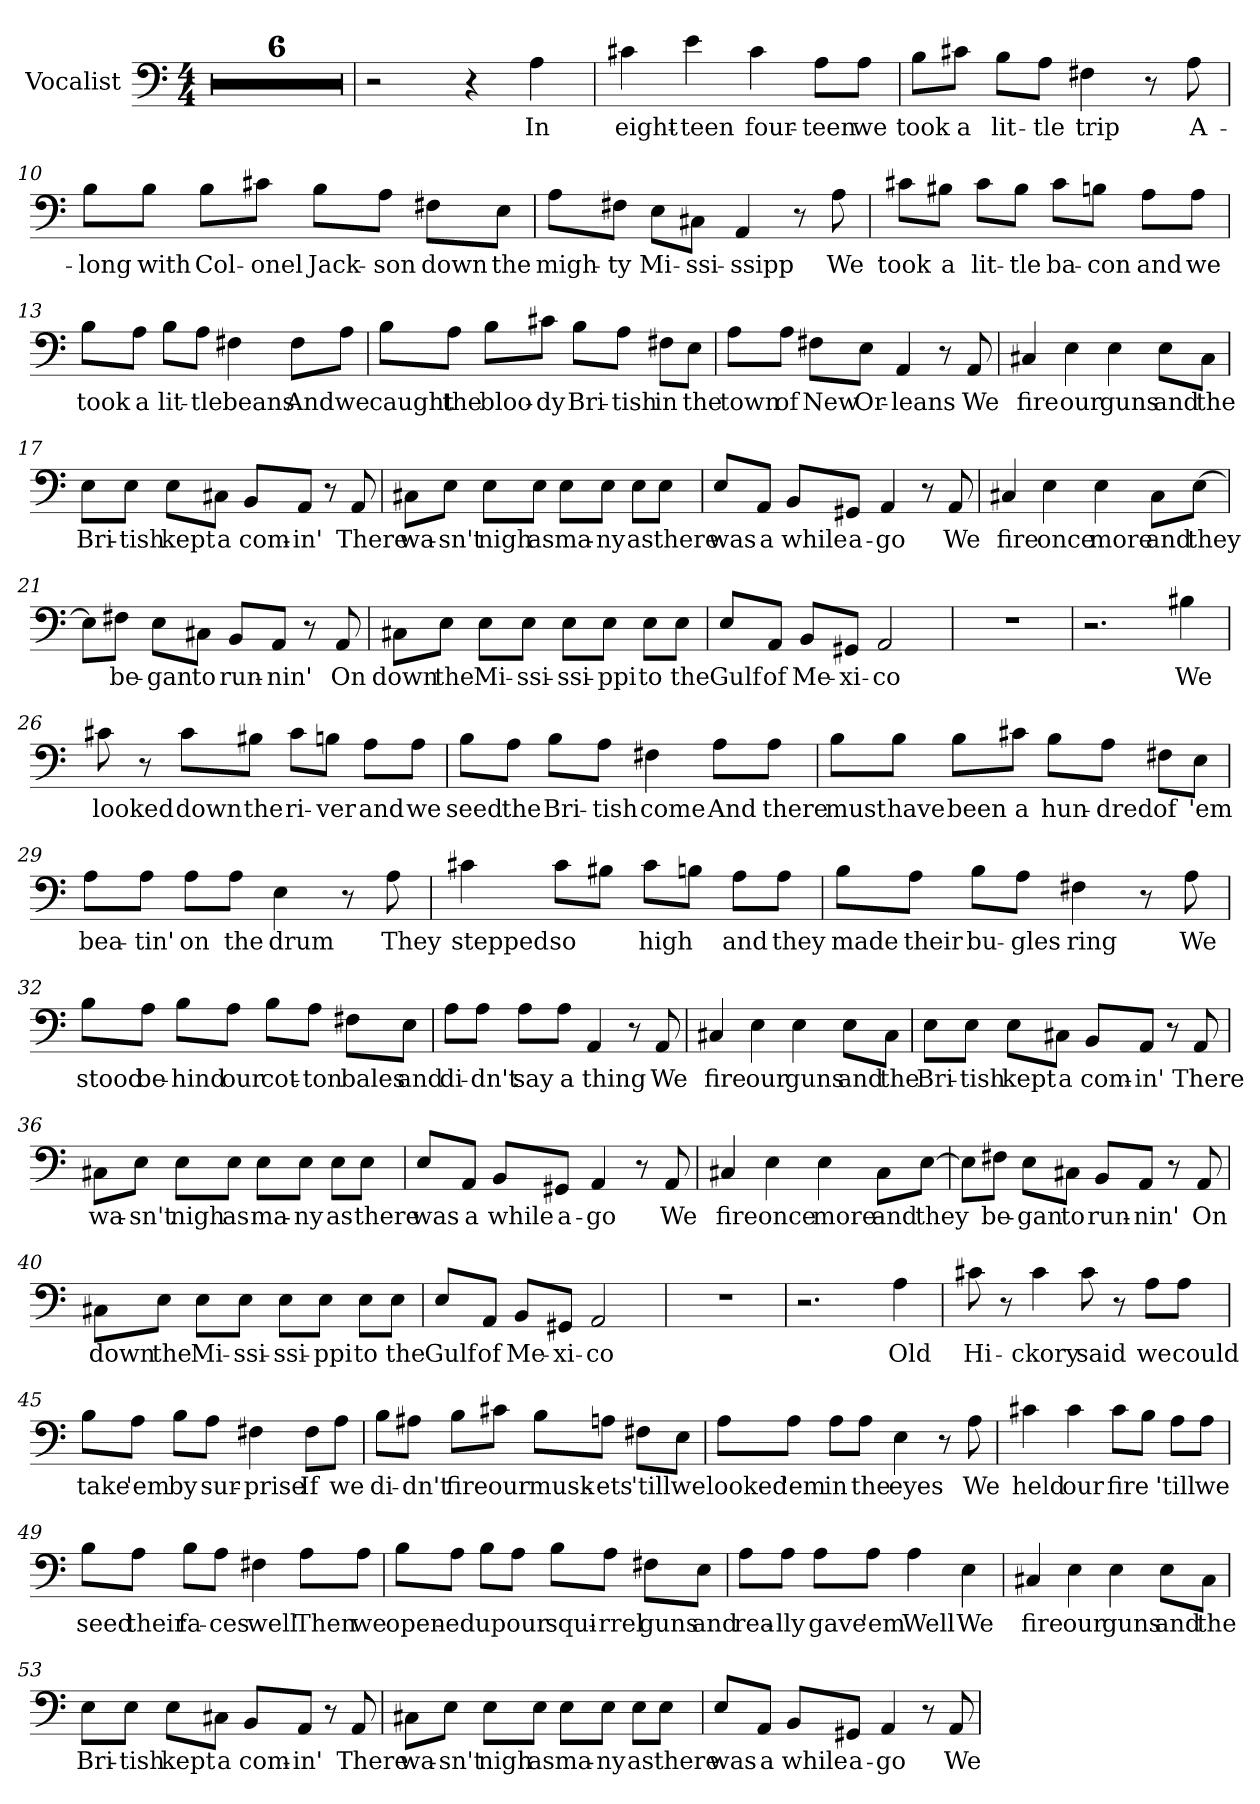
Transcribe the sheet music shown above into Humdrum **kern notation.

**kern	**text
*part1	*part1
*staff1	*staff1
*I"Vocalist	*
*clefF4	*
*M4/4	*
=1	=1
*clefF4	*
*M4/4	*
1r	.
=2	=2
1r	.
=3	=3
1r	.
=4	=4
1r	.
=5	=5
1r	.
=6	=6
1r	.
=7	=7
2r	.
4r	.
4A	In
=8	=8
4c#X	eight-
4e	-teen
4c#	four-
8A\L	-teen
8A\J	we
=9	=9
8B\L	took
8c#X\J	a
8B\L	lit-
8A\J	-tle
4F#X	trip
8r	.
8A	A-
=10	=10
8B\L	-long
8B\J	with
8B\L	Col-
8c#X\J	-onel
8B\L	Jack-
8A\J	-son
8F#X\L	down
8E\J	the
=11	=11
8A\L	migh-
8F#X\J	-ty
8E\L	Mi-
8C#X\J	-ssi-
4AA	-ssipp
8r	.
8A	We
=12	=12
8c#X\L	took
8B#X\J	a
8c#\L	lit-
8B#\J	-tle
8c#\L	ba-
8Bn\J	-con
8A\L	and
8A\J	we
=13	=13
8B\L	took
8A\J	a
8B\L	lit-
8A\J	-tle
4F#X	beans
8F#\L	And
8A\J	we
=14	=14
8B\L	caught
8A\J	the
8B\L	bloo-
8c#X\J	-dy
8B\L	Bri-
8A\J	-tish
8F#X\L	in
8E\J	the
=15	=15
8A\L	town
8A\J	of
8F#X\L	New
8E\J	Or-
4AA	-leans
8r	.
8AA	We
=16	=16
4C#X	fire
4E	our
4E	guns
8E\L	and
8C#\J	the
=17	=17
8E\L	Bri-
8E\J	-tish
8E\L	kept
8C#X\J	a
8BB/L	com-
8AA/J	-in'
8r	.
8AA	There
=18	=18
8C#X\L	wa-
8E\J	-sn't
8E\L	nigh
8E\J	as
8E\L	ma-
8E\J	-ny
8E\L	as
8E\J	there
=19	=19
8E/L	was
8AA/J	a
8BB/L	while
8GG#X/J	a-
4AA	-go
8r	.
8AA	We
=20	=20
4C#X	fire
4E	once
4E	more
8C#\L	and
[8E\J	they
=21	=21
8E\L]	_
8F#X\J	be-
8E\L	-gan
8C#X\J	to
8BB/L	run-
8AA/J	-nin'
8r	.
8AA	On
=22	=22
8C#X\L	down
8E\J	the
8E\L	Mi-
8E\J	-ssi-
8E\L	-ssi-
8E\J	-ppi
8E\L	to
8E\J	the
=23	=23
8E/L	Gulf
8AA/J	of
8BB/L	Me-
8GG#X/J	-xi-
2AA	-co
=24	=24
1r	.
=25	=25
2.r	.
4B#X	We
=26	=26
8c#X	looked
8r	.
8c#\L	down
8B#X\J	the
8c#\L	ri-
8Bn\J	-ver
8A\L	and
8A\J	we
=27	=27
8B\L	seed
8A\J	the
8B\L	Bri-
8A\J	-tish
4F#X	come
8A\L	And
8A\J	there
=28	=28
8B\L	must
8B\J	have
8B\L	been
8c#X\J	a
8B\L	hun-
8A\J	-dred
8F#X\L	of
8E\J	'em
=29	=29
8A\L	bea-
8A\J	-tin'
8A\L	on
8A\J	the
4E	drum
8r	.
8A	They
=30	=30
4c#X	stepped
8c#\L	so
8B#X\J	_
8c#\L	high
8Bn\J	_
8A\L	and
8A\J	they
=31	=31
8B\L	made
8A\J	their
8B\L	bu-
8A\J	-gles
4F#X	ring
8r	.
8A	We
=32	=32
8B\L	stood
8A\J	be-
8B\L	-hind
8A\J	our
8B\L	cot-
8A\J	-ton
8F#X\L	bales
8E\J	and
=33	=33
8A\L	di-
8A\J	-dn't
8A\L	say
8A\J	a
4AA	thing
8r	.
8AA	We
=34	=34
4C#X	fire
4E	our
4E	guns
8E\L	and
8C#\J	the
=35	=35
8E\L	Bri-
8E\J	-tish
8E\L	kept
8C#X\J	a
8BB/L	com-
8AA/J	-in'
8r	.
8AA	There
=36	=36
8C#X\L	wa-
8E\J	-sn't
8E\L	nigh
8E\J	as
8E\L	ma-
8E\J	-ny
8E\L	as
8E\J	there
=37	=37
8E/L	was
8AA/J	a
8BB/L	while
8GG#X/J	a-
4AA	-go
8r	.
8AA	We
=38	=38
4C#X	fire
4E	once
4E	more
8C#\L	and
[8E\J	they
=39	=39
8E\L]	_
8F#X\J	be-
8E\L	-gan
8C#X\J	to
8BB/L	run-
8AA/J	-nin'
8r	.
8AA	On
=40	=40
8C#X\L	down
8E\J	the
8E\L	Mi-
8E\J	-ssi-
8E\L	-ssi-
8E\J	-ppi
8E\L	to
8E\J	the
=41	=41
8E/L	Gulf
8AA/J	of
8BB/L	Me-
8GG#X/J	-xi-
2AA	-co
=42	=42
1r	.
=43	=43
2.r	.
4A	Old
=44	=44
8c#X	Hi-
8r	.
4c#	-ckory
8c#	said
8r	.
8A\L	we
8A\J	could
=45	=45
8B\L	take
8A\J	'em
8B\L	by
8A\J	sur-
4F#X	-prise
8F#\L	If
8A\J	we
=46	=46
8B\L	di-
8A#X\J	-dn't
8B\L	fire
8c#X\J	our
8B\L	musk-
8An\J	-ets
8F#X\L	'till
8E\J	we
=47	=47
8A\L	looked
8A\J	'em
8A\L	in
8A\J	the
4E	eyes
8r	.
8A	We
=48	=48
4c#X	held
4c#	our
8c#\L	fire
8B\J	_
8A\L	'till
8A\J	we
=49	=49
8B\L	seed
8A\J	their
8B\L	fa-
8A\J	-ces
4F#X	well
8A\L	Then
8A\J	we
=50	=50
8B\L	open-
8A\J	-ed
8B\L	up
8A\J	our
8B\L	squi-
8A\J	-rrel
8F#X\L	guns
8E\J	and
=51	=51
8A\L	rea-
8A\J	-lly
8A\L	gave
8A\J	'em
4A	Well
4E	We
=52	=52
4C#X	fire
4E	our
4E	guns
8E\L	and
8C#\J	the
=53	=53
8E\L	Bri-
8E\J	-tish
8E\L	kept
8C#X\J	a
8BB/L	com-
8AA/J	-in'
8r	.
8AA	There
=54	=54
8C#X\L	wa-
8E\J	-sn't
8E\L	nigh
8E\J	as
8E\L	ma-
8E\J	-ny
8E\L	as
8E\J	there
=55	=55
8E/L	was
8AA/J	a
8BB/L	while
8GG#X/J	a-
4AA	-go
8r	.
8AA	We
=	=
*-	*-
